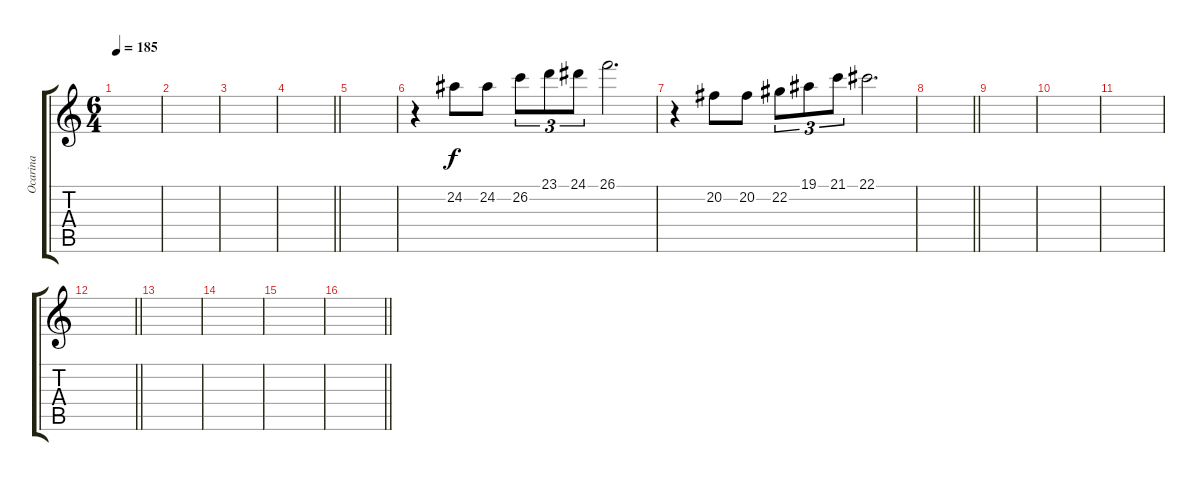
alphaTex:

\track ("Ocarina" "Ocarina") {instrument ocarina}
\staff {score tabs}
\tuning (Eb4 Bb3 Gb3 Db3 Ab2 Eb2) {hide}
\ts (6 4)
\tempo 185
\clef g2
\ks c
|
|
|
\barLineRight lightlight
|
\section ("" "")
|
r.4 24.2.8 24.2.8 26.2.8{tu (3 2)} 23.1.8{tu (3 2)} 24.1.8{tu (3 2)} 26.1.2{d} |
r.4 20.2.8 20.2.8 22.2.8{tu (3 2)} 19.1.8{tu (3 2)} 21.1.8{tu (3 2)} 22.1.2{d} |
\barLineRight lightlight
|
\section ("" "")
|
|
|
\barLineRight lightlight
|
\section ("" "")
|
|
|
\barLineRight lightlight
